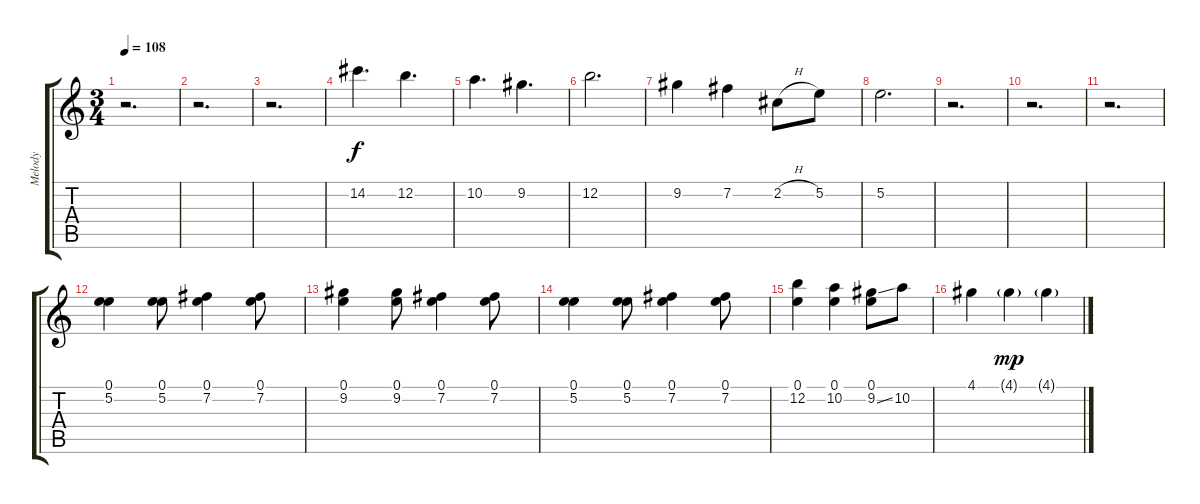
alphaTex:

\track ("Melody" "Melody") {instrument acousticguitarsteel}
\staff {score tabs}
\tuning (E4 B3 G3 D3 A2 E2) {hide}
\ts (3 4)
\tempo 108
\clef g2
\ks c
r.2{d dy f} |
r.2{d} |
r.2{d} |
14.2.4{d} 12.2.4{d} |
10.2.4{d} 9.2.4{d} |
12.2.2{d} |
9.2.4 7.2.4 2.2{h}.8 5.2.8 |
5.2.2{d} |
r.2{d} |
r.2{d} |
r.2{d} |
(0.1 5.2).4 (0.1 5.2).8 (0.1 7.2).4 (0.1 7.2).8 |
(0.1 9.2).4 (0.1 9.2).8 (0.1 7.2).4 (0.1 7.2).8 |
(0.1 5.2).4 (0.1 5.2).8 (0.1 7.2).4 (0.1 7.2).8 |
(0.1 12.2).4 (0.1 10.2).4 (0.1 9.2{ss}).8 10.2.8 |
4.1.4 4.1{g}.4{dy mp} 4.1{g}.4
